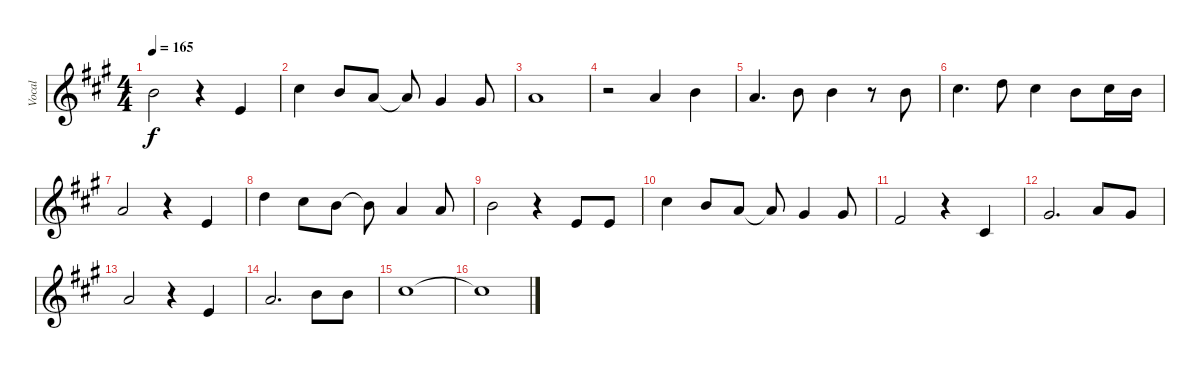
\track ("Vocal" "Vocal") {instrument violin}
\staff {score}
\tuning (E4 B3 G3 D3 A2 E2 B1) {hide}
\ts (4 4)
\tempo 165
\clef g2
\ks a
16.3.2{dy f} r.4 5.2.4 |
9.1.4 7.1.8 5.1.8 5.1{t}.8 4.1.4 4.1.8 |
5.1.1 |
r.2 5.1.4 7.1.4 |
5.1.4{d} 7.1.8 7.1.4 r.8 12.2.8 |
14.2.4{d} 10.1.8 9.1.4 7.1.8 9.1.16 7.1.16 |
5.1.2 r.4 5.2.4 |
15.2.4 9.1.8 7.1.8 7.1{t}.8 5.1.4 5.1.8 |
7.1.2 r.4 0.1.8 0.1.8 |
14.2.4 7.1.8 5.1.8 5.1{t}.8 4.1.4 4.1.8 |
2.1.2 r.4 2.2.4 |
4.1.2{d} 5.1.8 4.1.8 |
5.1.2 r.4 0.1.4 |
10.2.2{d} 7.1.8 7.1.8 |
9.1.1 |
9.1{t}.1
